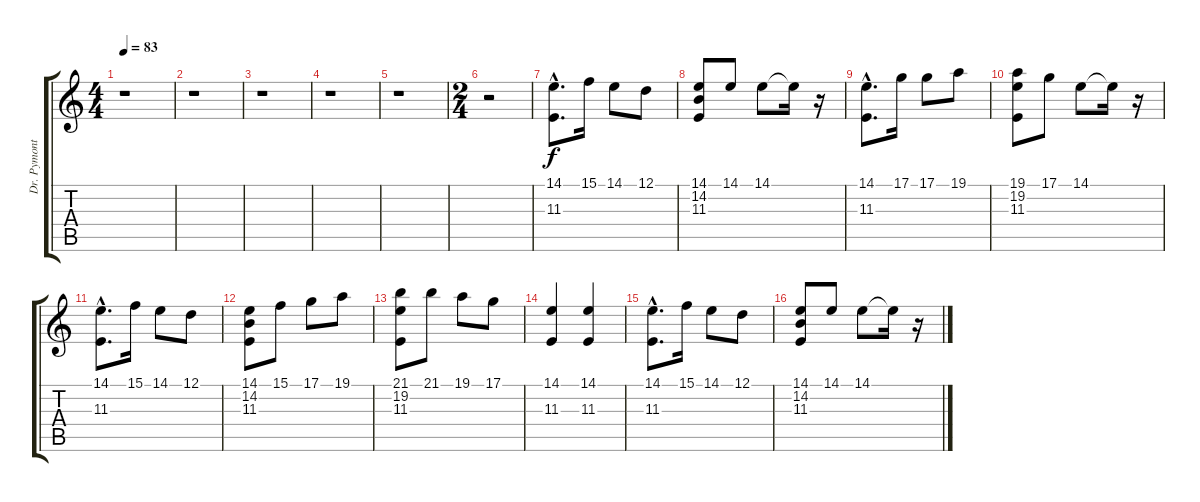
\track ("Dr. Pymonte" "Dr. Pymont") {instrument orchestralharp}
\staff {score tabs}
\tuning (D4 A3 F3 C3 G2 D2) {hide}
\ts (4 4)
\tempo 83
\clef g2
\ks c
r.1{dy f instrument orchestralharp} |
r.1 |
r.1 |
r.1 |
r.1 |
\ts (2 4)
r.2 |
(14.1{hac} 11.3{hac}).8{d} 15.1.16 14.1.8 12.1.8 |
(14.1 14.2 11.3).8 14.1.8 14.1.8 14.1{t}.16 r.16 |
(14.1{hac} 11.3{hac}).8{d} 17.1.16 17.1.8 19.1.8 |
(19.1 19.2 11.3).8 17.1.8 14.1.8 14.1{t}.16 r.16 |
(14.1{hac} 11.3{hac}).8{d} 15.1.16 14.1.8 12.1.8 |
(14.1 14.2 11.3).8 15.1.8 17.1.8 19.1.8 |
(21.1 19.2 11.3).8 21.1.8 19.1.8 17.1.8 |
(14.1 11.3).4 (14.1 11.3).4 |
(14.1{hac} 11.3{hac}).8{d} 15.1.16 14.1.8 12.1.8 |
(14.1 14.2 11.3).8 14.1.8 14.1.8 14.1{t}.16 r.16
